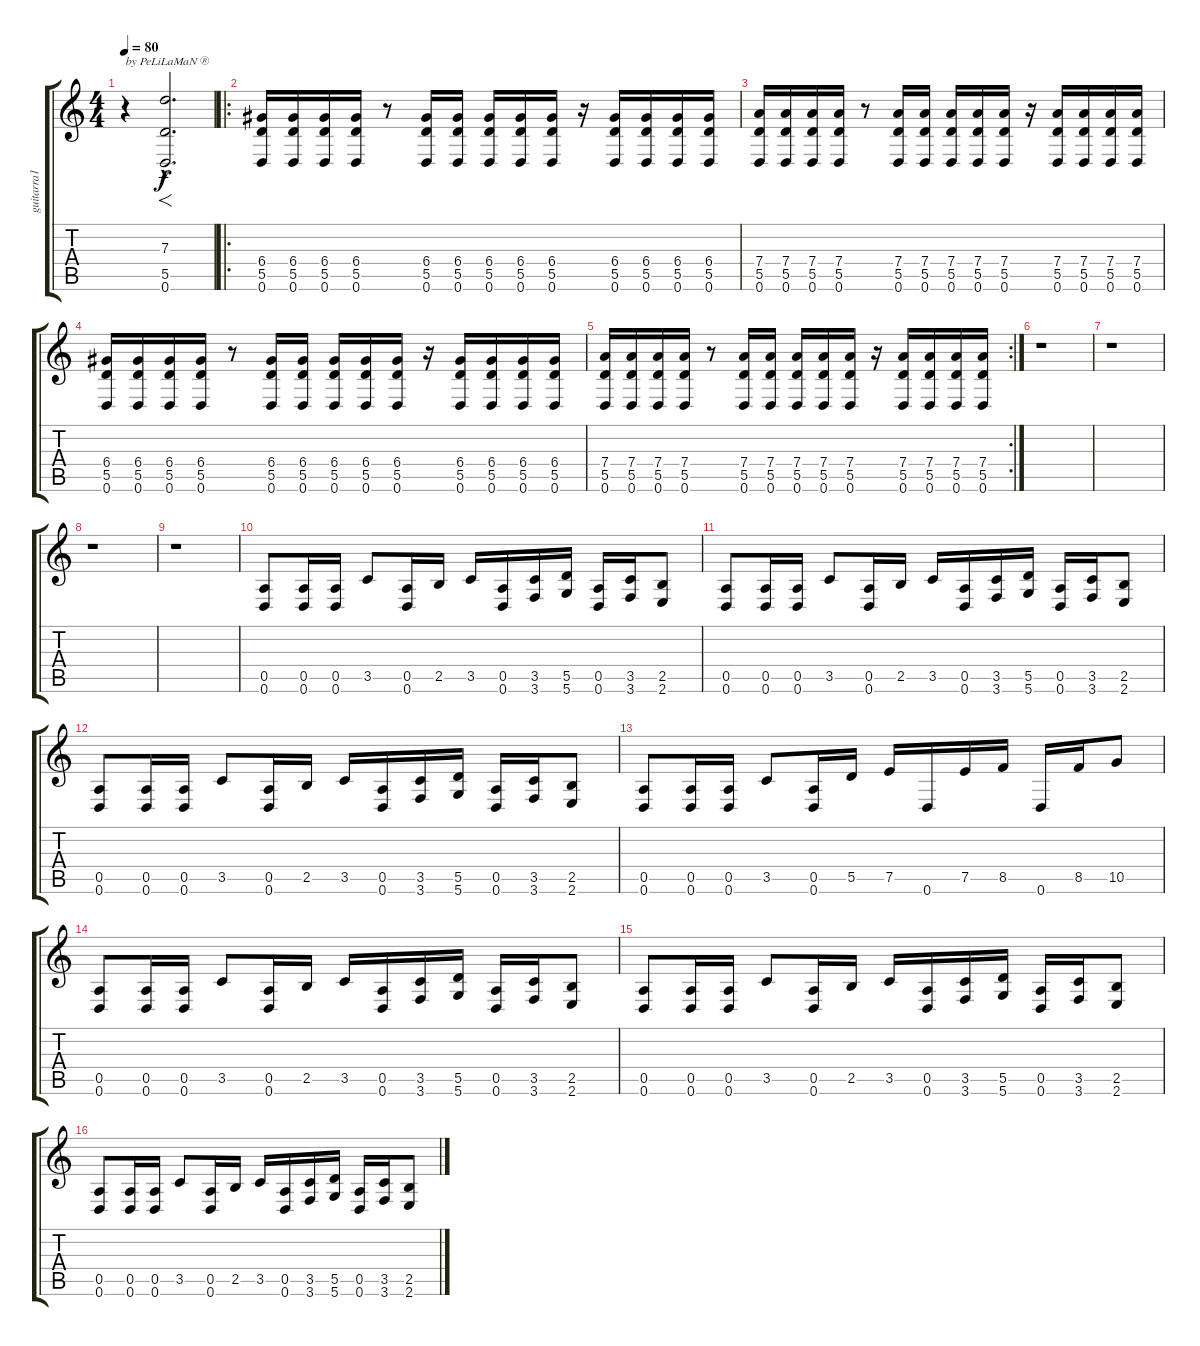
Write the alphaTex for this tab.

\track ("guitarra1" "guitarra1") {instrument distortionguitar}
\staff {score tabs}
\tuning (E4 B3 G3 D3 A2 D2) {hide}
\ts (4 4)
\tempo 80
\clef g2
\ks c
r.4{txt "by PeLiLaMaN ®" dy f instrument distortionguitar} (7.3{hac} 5.5{hac} 0.6{hac}).2{f d} |
\ro
(6.4 5.5 0.6).16 (6.4 5.5 0.6).16 (6.4 5.5 0.6).16 (6.4 5.5 0.6).16 r.8 (6.4 5.5 0.6).16 (6.4 5.5 0.6).16 (6.4 5.5 0.6).16 (6.4 5.5 0.6).16 (6.4 5.5 0.6).16 r.16 (6.4 5.5 0.6).16 (6.4 5.5 0.6).16 (6.4 5.5 0.6).16 (6.4 5.5 0.6).16 |
(7.4 5.5 0.6).16 (7.4 5.5 0.6).16 (7.4 5.5 0.6).16 (7.4 5.5 0.6).16 r.8 (7.4 5.5 0.6).16 (7.4 5.5 0.6).16 (7.4 5.5 0.6).16 (7.4 5.5 0.6).16 (7.4 5.5 0.6).16 r.16 (7.4 5.5 0.6).16 (7.4 5.5 0.6).16 (7.4 5.5 0.6).16 (7.4 5.5 0.6).16 |
(6.4 5.5 0.6).16 (6.4 5.5 0.6).16 (6.4 5.5 0.6).16 (6.4 5.5 0.6).16 r.8 (6.4 5.5 0.6).16 (6.4 5.5 0.6).16 (6.4 5.5 0.6).16 (6.4 5.5 0.6).16 (6.4 5.5 0.6).16 r.16 (6.4 5.5 0.6).16 (6.4 5.5 0.6).16 (6.4 5.5 0.6).16 (6.4 5.5 0.6).16 |
\rc 2
(7.4 5.5 0.6).16 (7.4 5.5 0.6).16 (7.4 5.5 0.6).16 (7.4 5.5 0.6).16 r.8 (7.4 5.5 0.6).16 (7.4 5.5 0.6).16 (7.4 5.5 0.6).16 (7.4 5.5 0.6).16 (7.4 5.5 0.6).16 r.16 (7.4 5.5 0.6).16 (7.4 5.5 0.6).16 (7.4 5.5 0.6).16 (7.4 5.5 0.6).16 |
r.1 |
r.1 |
r.1 |
r.1 |
(0.5 0.6).8 (0.5 0.6).16 (0.5 0.6).16 3.5.8 (0.5 0.6).16 2.5.16 3.5.16 (0.5 0.6).16 (3.5 3.6).16 (5.5 5.6).16 (0.5 0.6).16 (3.5 3.6).16 (2.5 2.6).8 |
(0.5 0.6).8 (0.5 0.6).16 (0.5 0.6).16 3.5.8 (0.5 0.6).16 2.5.16 3.5.16 (0.5 0.6).16 (3.5 3.6).16 (5.5 5.6).16 (0.5 0.6).16 (3.5 3.6).16 (2.5 2.6).8 |
(0.5 0.6).8 (0.5 0.6).16 (0.5 0.6).16 3.5.8 (0.5 0.6).16 2.5.16 3.5.16 (0.5 0.6).16 (3.5 3.6).16 (5.5 5.6).16 (0.5 0.6).16 (3.5 3.6).16 (2.5 2.6).8 |
(0.5 0.6).8 (0.5 0.6).16 (0.5 0.6).16 3.5.8 (0.5 0.6).16 5.5.16 7.5.16 0.6.16 7.5.16 8.5.16 0.6.16 8.5.16 10.5.8 |
(0.5 0.6).8 (0.5 0.6).16 (0.5 0.6).16 3.5.8 (0.5 0.6).16 2.5.16 3.5.16 (0.5 0.6).16 (3.5 3.6).16 (5.5 5.6).16 (0.5 0.6).16 (3.5 3.6).16 (2.5 2.6).8 |
(0.5 0.6).8 (0.5 0.6).16 (0.5 0.6).16 3.5.8 (0.5 0.6).16 2.5.16 3.5.16 (0.5 0.6).16 (3.5 3.6).16 (5.5 5.6).16 (0.5 0.6).16 (3.5 3.6).16 (2.5 2.6).8 |
(0.5 0.6).8 (0.5 0.6).16 (0.5 0.6).16 3.5.8 (0.5 0.6).16 2.5.16 3.5.16 (0.5 0.6).16 (3.5 3.6).16 (5.5 5.6).16 (0.5 0.6).16 (3.5 3.6).16 (2.5 2.6).8
